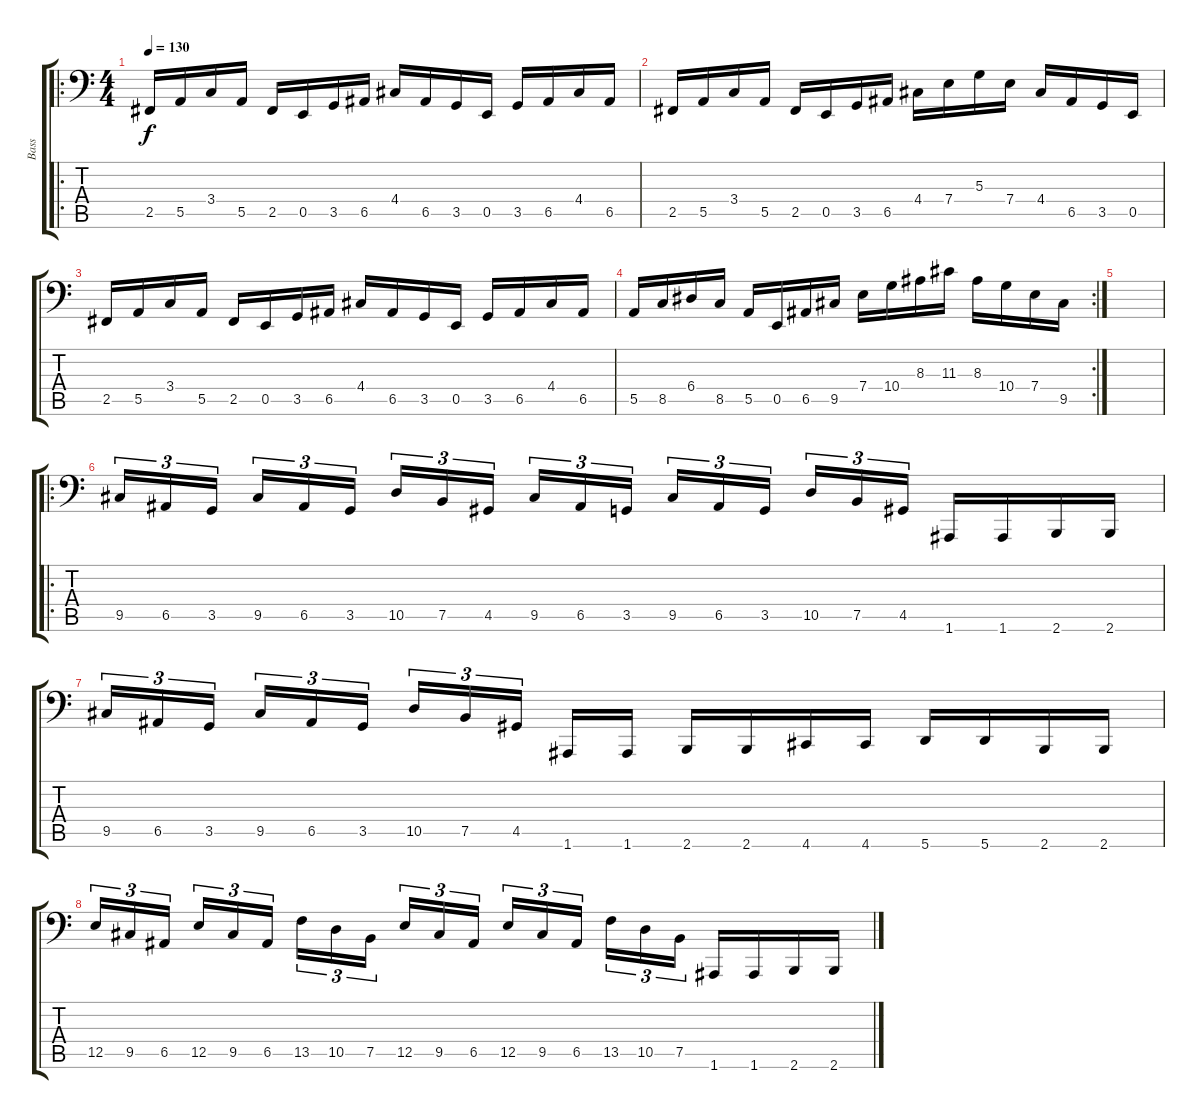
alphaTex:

\track ("Bass" "Bass") {instrument electricbassfinger}
\staff {score tabs}
\tuning (B2 G2 D2 A1 E1 A0) {hide}
\ro
\ts (4 4)
\tempo 130
\clef f4
\ks c
2.5.16{dy f} 5.5.16 3.4.16 5.5.16 2.5.16 0.5.16 3.5.16 6.5.16 4.4.16 6.5.16 3.5.16 0.5.16 3.5.16 6.5.16 4.4.16 6.5.16 |
2.5.16 5.5.16 3.4.16 5.5.16 2.5.16 0.5.16 3.5.16 6.5.16 4.4.16 7.4.16 5.3.16 7.4.16 4.4.16 6.5.16 3.5.16 0.5.16 |
2.5.16 5.5.16 3.4.16 5.5.16 2.5.16 0.5.16 3.5.16 6.5.16 4.4.16 6.5.16 3.5.16 0.5.16 3.5.16 6.5.16 4.4.16 6.5.16 |
\rc 2
5.5.16 8.5.16 6.4.16 8.5.16 5.5.16 0.5.16 6.5.16 9.5.16 7.4.16 10.4.16 8.3.16 11.3.16 8.3.16 10.4.16 7.4.16 9.5.16 |
|
\ro
9.5.16{tu (3 2)} 6.5.16{tu (3 2)} 3.5.16{tu (3 2) beam splitsecondary} 9.5.16{tu (3 2)} 6.5.16{tu (3 2)} 3.5.16{tu (3 2)} 10.5.16{tu (3 2)} 7.5.16{tu (3 2)} 4.5.16{tu (3 2) beam splitsecondary} 9.5.16{tu (3 2)} 6.5.16{tu (3 2)} 3.5.16{tu (3 2)} 9.5.16{tu (3 2)} 6.5.16{tu (3 2)} 3.5.16{tu (3 2) beam splitsecondary} 10.5.16{tu (3 2)} 7.5.16{tu (3 2)} 4.5.16{tu (3 2)} 1.6.16 1.6.16 2.6.16 2.6.16 |
9.5.16{tu (3 2)} 6.5.16{tu (3 2)} 3.5.16{tu (3 2) beam splitsecondary} 9.5.16{tu (3 2)} 6.5.16{tu (3 2)} 3.5.16{tu (3 2)} 10.5.16{tu (3 2)} 7.5.16{tu (3 2)} 4.5.16{tu (3 2) beam splitsecondary} 1.6.16 1.6.16 2.6.16 2.6.16 4.6.16 4.6.16 5.6.16 5.6.16 2.6.16 2.6.16 |
12.5.16{tu (3 2)} 9.5.16{tu (3 2)} 6.5.16{tu (3 2) beam splitsecondary} 12.5.16{tu (3 2)} 9.5.16{tu (3 2)} 6.5.16{tu (3 2)} 13.5.16{tu (3 2)} 10.5.16{tu (3 2)} 7.5.16{tu (3 2) beam splitsecondary} 12.5.16{tu (3 2)} 9.5.16{tu (3 2)} 6.5.16{tu (3 2)} 12.5.16{tu (3 2)} 9.5.16{tu (3 2)} 6.5.16{tu (3 2) beam splitsecondary} 13.5.16{tu (3 2)} 10.5.16{tu (3 2)} 7.5.16{tu (3 2)} 1.6.16 1.6.16 2.6.16 2.6.16
